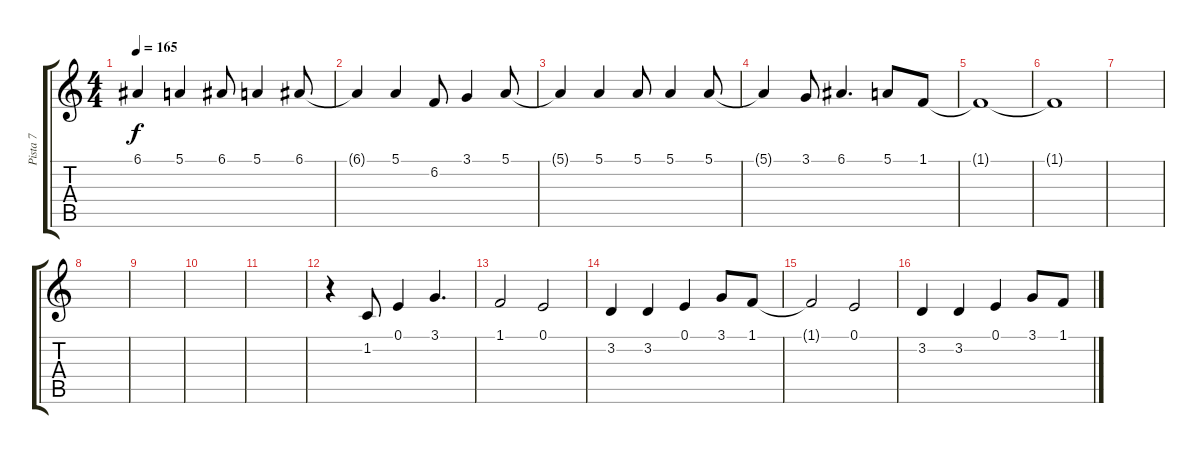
\track ("Pista 7" "Pista 7") {instrument electricgrandpiano}
\staff {score tabs}
\tuning (E4 B3 G3 D3 A2 E2) {hide}
\ts (4 4)
\tempo 165
\clef g2
\ks c
6.1{t}.4{dy f} 5.1.4 6.1.8 5.1.4 6.1.8 |
6.1{t}.4 5.1.4 6.2.8 3.1.4 5.1.8 |
5.1{t}.4 5.1.4 5.1.8 5.1.4 5.1.8 |
5.1{t}.4 3.1.8 6.1.4{d} 5.1.8 1.1.8 |
1.1{t}.1 |
1.1{t}.1 |
|
|
|
|
|
r.4 1.2.8 0.1.4 3.1.4{d} |
1.1.2 0.1.2 |
3.2.4 3.2.4 0.1.4 3.1.8 1.1.8 |
1.1{t}.2 0.1.2 |
3.2.4 3.2.4 0.1.4 3.1.8 1.1.8
